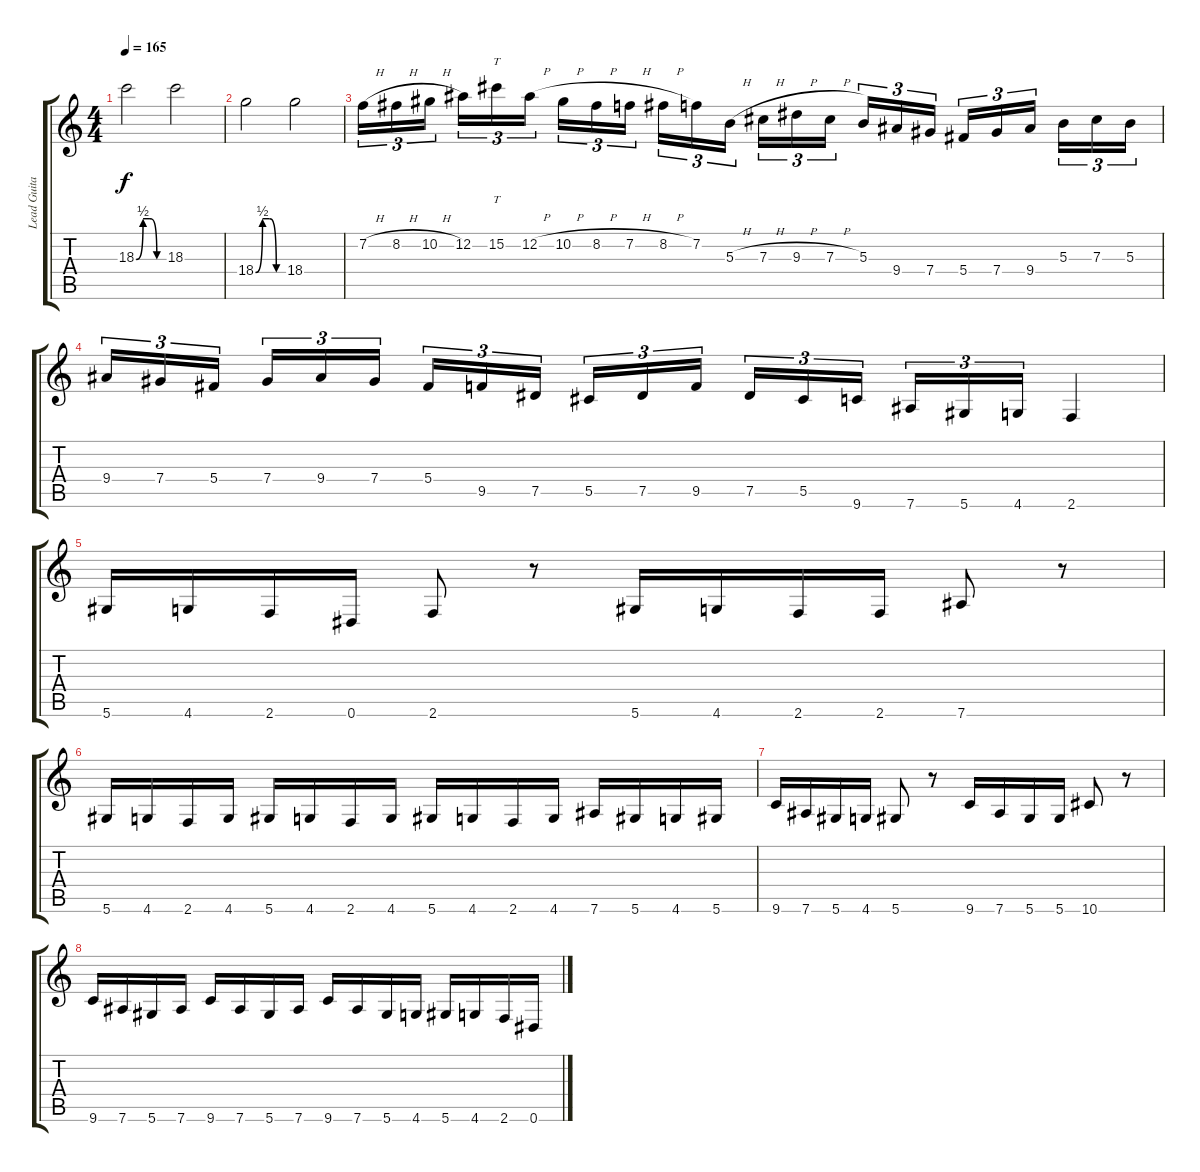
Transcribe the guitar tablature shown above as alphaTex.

\track ("Lead Guitar" "Lead Guita") {instrument distortionguitar}
\staff {score tabs}
\tuning (Eb4 Bb3 Gb3 Db3 Ab2 Eb2) {hide}
\ts (4 4)
\tempo 165
\clef g2
\ks c
18.3{be (custom 0 0 15 2 30 2 45 0 60 0)}.2{dy f} 18.3.2 |
18.4{be (custom 0 0 15 2 30 2 45 0 60 0)}.2 18.4.2 |
7.2{h}.16{tu (3 2)} 8.2{h}.16{tu (3 2)} 10.2{h}.16{tu (3 2)} 12.2.16{tu (3 2)} 15.2.16{tt tu (3 2)} 12.2{h}.16{tu (3 2)} 10.2{h}.16{tu (3 2)} 8.2{h}.16{tu (3 2)} 7.2{h}.16{tu (3 2)} 8.2{h}.16{tu (3 2)} 7.2.16{tu (3 2)} 5.3{h}.16{tu (3 2)} 7.3{h}.16{tu (3 2)} 9.3{h}.16{tu (3 2)} 7.3{h}.16{tu (3 2)} 5.3.16{tu (3 2)} 9.4.16{tu (3 2)} 7.4.16{tu (3 2)} 5.4.16{tu (3 2)} 7.4.16{tu (3 2)} 9.4.16{tu (3 2)} 5.3.16{tu (3 2)} 7.3.16{tu (3 2)} 5.3.16{tu (3 2)} |
9.4.16{tu (3 2)} 7.4.16{tu (3 2)} 5.4.16{tu (3 2)} 7.4.16{tu (3 2)} 9.4.16{tu (3 2)} 7.4.16{tu (3 2)} 5.4.16{tu (3 2)} 9.5.16{tu (3 2)} 7.5.16{tu (3 2)} 5.5.16{tu (3 2)} 7.5.16{tu (3 2)} 9.5.16{tu (3 2)} 7.5.16{tu (3 2)} 5.5.16{tu (3 2)} 9.6.16{tu (3 2)} 7.6.16{tu (3 2)} 5.6.16{tu (3 2)} 4.6.16{tu (3 2)} 2.6.4 |
5.6.16 4.6.16 2.6.16 0.6.16 2.6.8 r.8 5.6.16 4.6.16 2.6.16 2.6.16 7.6.8 r.8 |
5.6.16 4.6.16 2.6.16 4.6.16 5.6.16 4.6.16 2.6.16 4.6.16 5.6.16 4.6.16 2.6.16 4.6.16 7.6.16 5.6.16 4.6.16 5.6.16 |
9.6.16 7.6.16 5.6.16 4.6.16 5.6.8 r.8 9.6.16 7.6.16 5.6.16 5.6.16 10.6.8 r.8 |
9.6.16 7.6.16 5.6.16 7.6.16 9.6.16 7.6.16 5.6.16 7.6.16 9.6.16 7.6.16 5.6.16 4.6.16 5.6.16 4.6.16 2.6.16 0.6.16
